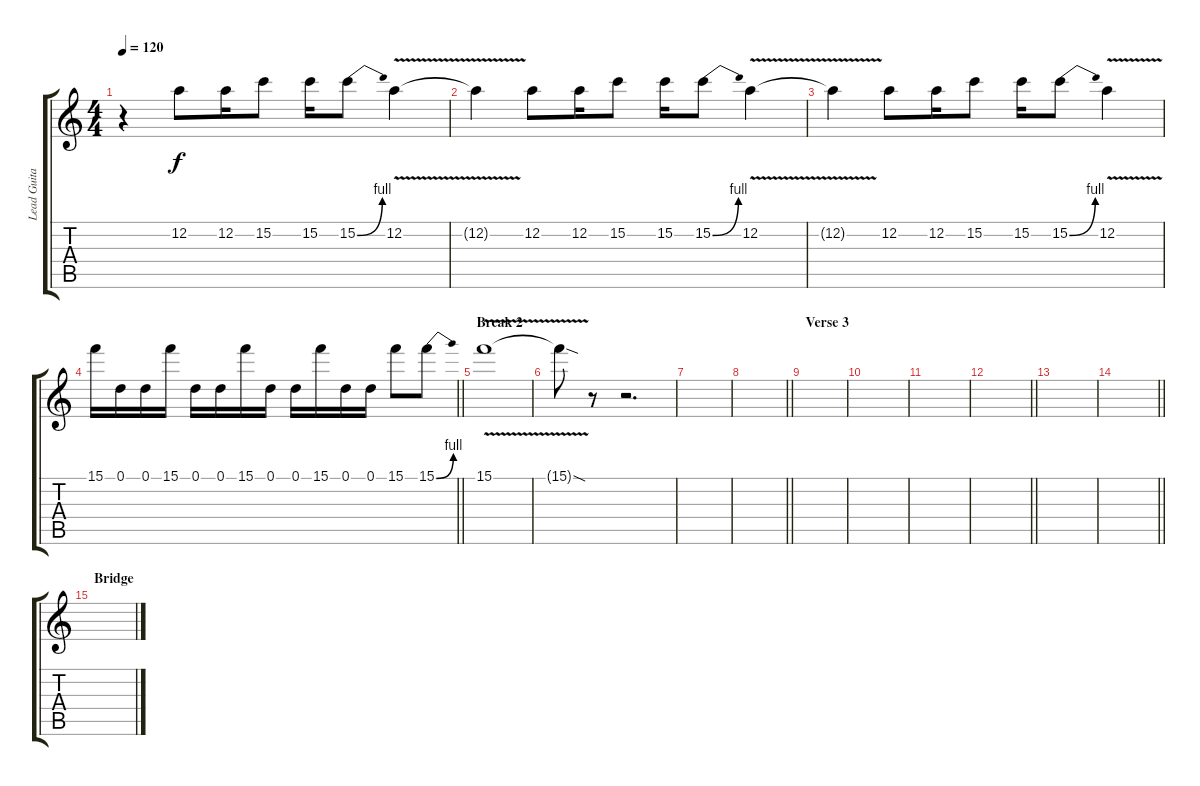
\track ("Lead Guitar" "Lead Guita") {instrument overdrivenguitar}
\staff {score tabs}
\tuning (D4 A3 F3 C3 G2 D2) {hide}
\ts (4 4)
\tempo 120
\clef g2
\ks c
r.4{dy f} 12.2.8 12.2.16 15.2.8 15.2.16 15.2{be (bend 0 0 60 4)}.8 12.2{v}.4 |
12.2{t}.4 12.2.8 12.2.16 15.2.8 15.2.16 15.2{be (bend 0 0 60 4)}.8 12.2{v}.4 |
12.2{t}.4 12.2.8 12.2.16 15.2.8 15.2.16 15.2{be (bend 0 0 60 4)}.8 12.2{v}.4 |
\barLineRight lightlight
15.1.16 0.1.16 0.1.16 15.1.16 0.1.16 0.1.16 15.1.16 0.1.16 0.1.16 15.1.16 0.1.16 0.1.16 15.1.8 15.1{be (bend 0 0 60 4)}.8 |
\section ("" "Break 2")
15.1{v}.1 |
15.1{sod t}.8 r.8 r.2{d} |
|
\barLineRight lightlight
|
\section ("" "Verse 3")
|
|
|
\barLineRight lightlight
|
|
\barLineRight lightlight
|
\section ("" "Bridge")
